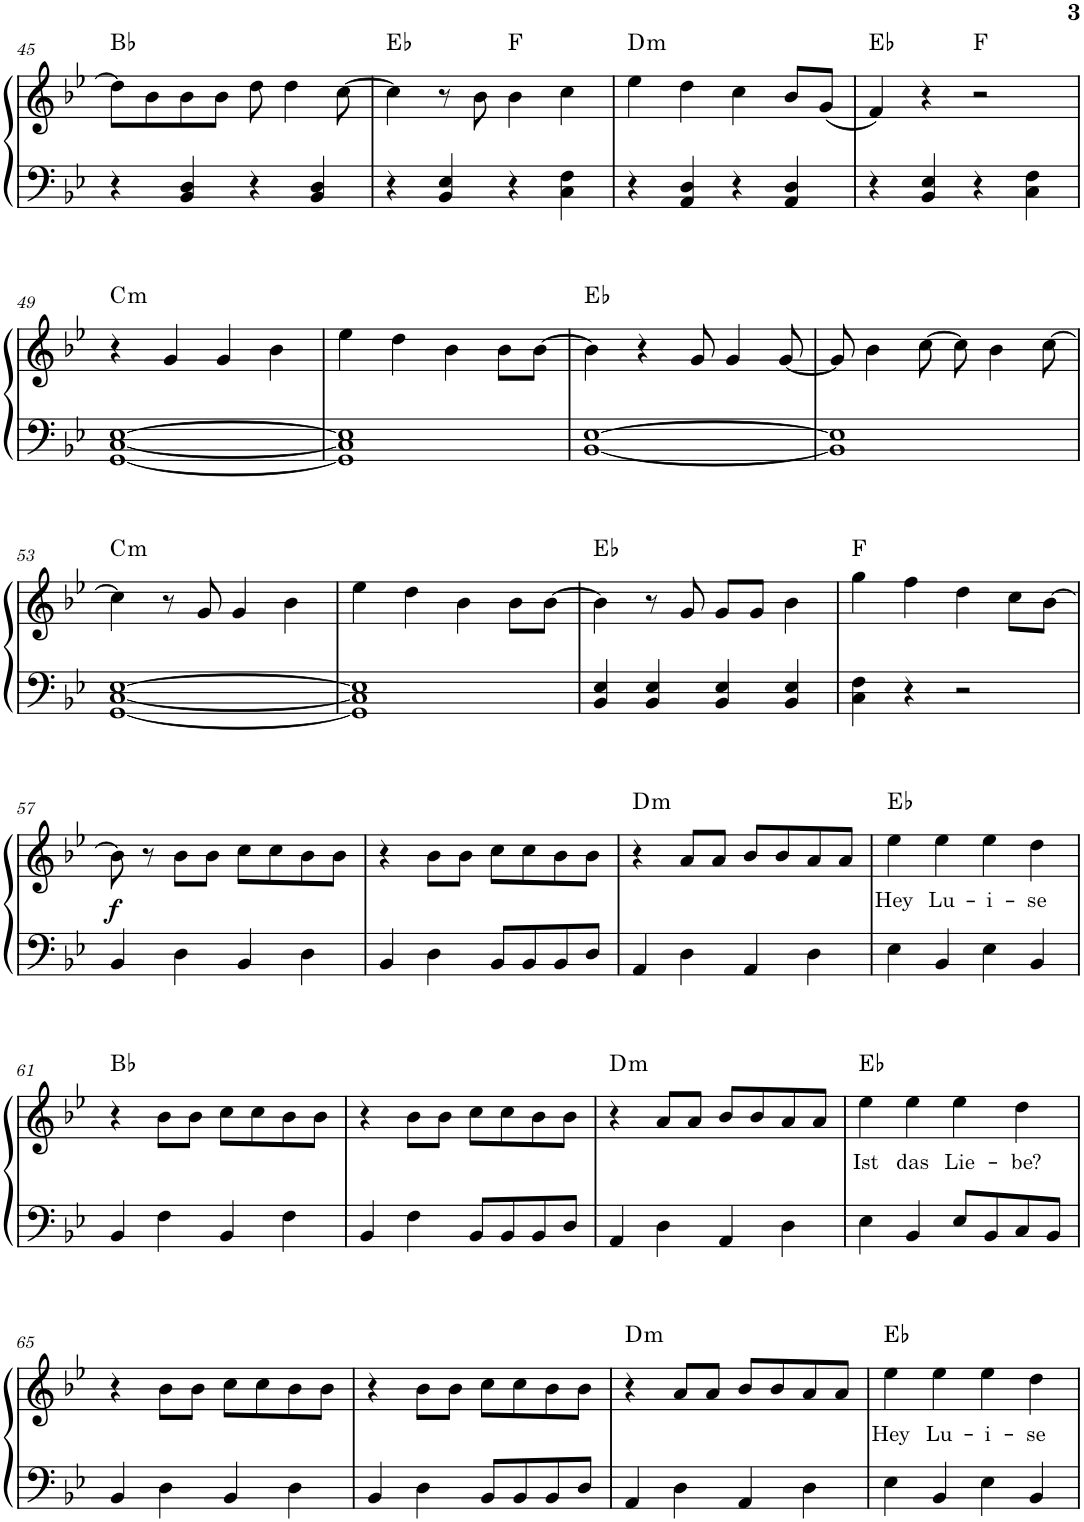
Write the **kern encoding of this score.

**kern	**kern	**text	**dynam	**harte
*part1	*part1	*part1	*part1	*part1
*staff2	*staff1	*staff1	*staff1/2	*
*I"Piano	*	*	*	*
*I'Pno.	*	*	*	*
!!LO:PB:g=z
*clefF4	*clefG2	*	*	*
*k[b-e-]	*k[b-e-]	*	*	*
*M4/4	*M4/4	*	*	*
=45	=45	=45	=45	=45
4r	8dd\L]	.	.	Bb:maj
.	8b-\	.	.	.
4BB-/ 4D/	8b-\	.	.	.
.	8b-\J	.	.	.
4r	8dd\	.	.	.
.	4dd\	.	.	.
4BB-/ 4D/	.	.	.	.
.	[8cc\	.	.	.
=46	=46	=46	=46	=46
4r	4cc\]	.	.	Eb:maj
4BB-/ 4E-/	8r	.	.	.
.	8b-\	.	.	.
4r	4b-\	.	.	F:maj
4C\ 4F\	4cc\	.	.	.
=47	=47	=47	=47	=47
!	!	!	!	!LO:H:kt=m
4r	4ee-\	.	.	D:min
4AA/ 4D/	4dd\	.	.	.
4r	4cc\	.	.	.
4AA/ 4D/	8b-/L	.	.	.
.	(8g/J	.	.	.
=48	=48	=48	=48	=48
4r	4f/)	.	.	Eb:maj
4BB-/ 4E-/	4r	.	.	.
4r	2r	.	.	F:maj
4C\ 4F\	.	.	.	.
!!LO:LB:g=z
=49	=49	=49	=49	=49
!	!	!	!	!LO:H:kt=m
[1GG [1C [1E-	4r	.	.	C:min
.	4g/	.	.	.
.	4g/	.	.	.
.	4b-\	.	.	.
=50	=50	=50	=50	=50
1GG] 1C] 1E-]	4ee-\	.	.	.
.	4dd\	.	.	.
.	4b-\	.	.	.
.	8b-\L	.	.	.
.	[8b-\J	.	.	.
=51	=51	=51	=51	=51
[1BB- [1E-	4b-\]	.	.	Eb:maj
.	4r	.	.	.
.	8g/	.	.	.
.	4g/	.	.	.
.	[8g/	.	.	.
=52	=52	=52	=52	=52
1BB-] 1E-]	8g/]	.	.	.
.	4b-\	.	.	.
.	[8cc\	.	.	.
.	8cc\]	.	.	.
.	4b-\	.	.	.
.	[8cc\	.	.	.
!!LO:LB:g=z
=53	=53	=53	=53	=53
!	!	!	!	!LO:H:kt=m
[1GG [1C [1E-	4cc\]	.	.	C:min
.	8r	.	.	.
.	8g/	.	.	.
.	4g/	.	.	.
.	4b-\	.	.	.
=54	=54	=54	=54	=54
1GG] 1C] 1E-]	4ee-\	.	.	.
.	4dd\	.	.	.
.	4b-\	.	.	.
.	8b-\L	.	.	.
.	[8b-\J	.	.	.
=55	=55	=55	=55	=55
4BB-/ 4E-/	4b-\]	.	.	Eb:maj
4BB-/ 4E-/	8r	.	.	.
.	8g/	.	.	.
4BB-/ 4E-/	8g/L	.	.	.
.	8g/J	.	.	.
4BB-/ 4E-/	4b-\	.	.	.
=56	=56	=56	=56	=56
4C\ 4F\	4gg\	.	.	F:maj
4r	4ff\	.	.	.
2r	4dd\	.	.	.
.	8cc\L	.	.	.
.	[8b-\J	.	.	.
!!LO:LB:g=z
=57	=57	=57	=57	=57
!	!	!	!LO:DY:b	!
4BB-/	8b-\]	.	f	.
.	8r	.	.	.
4D\	8b-\L	.	.	.
.	8b-\J	.	.	.
4BB-/	8cc\L	.	.	.
.	8cc\	.	.	.
4D\	8b-\	.	.	.
.	8b-\J	.	.	.
=58	=58	=58	=58	=58
4BB-/	4r	.	.	.
4D\	8b-\L	.	.	.
.	8b-\J	.	.	.
8BB-/L	8cc\L	.	.	.
8BB-/	8cc\	.	.	.
8BB-/	8b-\	.	.	.
8D/J	8b-\J	.	.	.
=59	=59	=59	=59	=59
!	!	!	!	!LO:H:kt=m
4AA/	4r	.	.	D:min
4D\	8a/L	.	.	.
.	8a/J	.	.	.
4AA/	8b-/L	.	.	.
.	8b-/	.	.	.
4D\	8a/	.	.	.
.	8a/J	.	.	.
=60	=60	=60	=60	=60
!	!	!LO:LY:b	!	!
4E-\	4ee-\	Hey	.	Eb:maj
!	!	!LO:LY:b	!	!
4BB-/	4ee-\	Lu-	.	.
!	!	!LO:LY:b	!	!
4E-\	4ee-\	-i-	.	.
!	!	!LO:LY:b	!	!
4BB-/	4dd\	-se	.	.
!!LO:LB:g=z
=61	=61	=61	=61	=61
4BB-/	4r	.	.	Bb:maj
4F\	8b-\L	.	.	.
.	8b-\J	.	.	.
4BB-/	8cc\L	.	.	.
.	8cc\	.	.	.
4F\	8b-\	.	.	.
.	8b-\J	.	.	.
=62	=62	=62	=62	=62
4BB-/	4r	.	.	.
4F\	8b-\L	.	.	.
.	8b-\J	.	.	.
8BB-/L	8cc\L	.	.	.
8BB-/	8cc\	.	.	.
8BB-/	8b-\	.	.	.
8D/J	8b-\J	.	.	.
=63	=63	=63	=63	=63
!	!	!	!	!LO:H:kt=m
4AA/	4r	.	.	D:min
4D\	8a/L	.	.	.
.	8a/J	.	.	.
4AA/	8b-/L	.	.	.
.	8b-/	.	.	.
4D\	8a/	.	.	.
.	8a/J	.	.	.
=64	=64	=64	=64	=64
!	!	!LO:LY:b	!	!
4E-\	4ee-\	Ist	.	Eb:maj
!	!	!LO:LY:b	!	!
4BB-/	4ee-\	das	.	.
!	!	!LO:LY:b	!	!
8E-/L	4ee-\	Lie-	.	.
8BB-/	.	.	.	.
!	!	!LO:LY:b	!	!
8C/	4dd\	-be?	.	.
8BB-/J	.	.	.	.
!!LO:LB:g=z
=65	=65	=65	=65	=65
4BB-/	4r	.	.	.
4D\	8b-\L	.	.	.
.	8b-\J	.	.	.
4BB-/	8cc\L	.	.	.
.	8cc\	.	.	.
4D\	8b-\	.	.	.
.	8b-\J	.	.	.
=66	=66	=66	=66	=66
4BB-/	4r	.	.	.
4D\	8b-\L	.	.	.
.	8b-\J	.	.	.
8BB-/L	8cc\L	.	.	.
8BB-/	8cc\	.	.	.
8BB-/	8b-\	.	.	.
8D/J	8b-\J	.	.	.
=67	=67	=67	=67	=67
!	!	!	!	!LO:H:kt=m
4AA/	4r	.	.	D:min
4D\	8a/L	.	.	.
.	8a/J	.	.	.
4AA/	8b-/L	.	.	.
.	8b-/	.	.	.
4D\	8a/	.	.	.
.	8a/J	.	.	.
=68	=68	=68	=68	=68
!	!	!LO:LY:b	!	!
4E-\	4ee-\	Hey	.	Eb:maj
!	!	!LO:LY:b	!	!
4BB-/	4ee-\	Lu-	.	.
!	!	!LO:LY:b	!	!
4E-\	4ee-\	-i-	.	.
!	!	!LO:LY:b	!	!
4BB-/	4dd\	-se	.	.
=	=	=	=	=
*-	*-	*-	*-	*-
